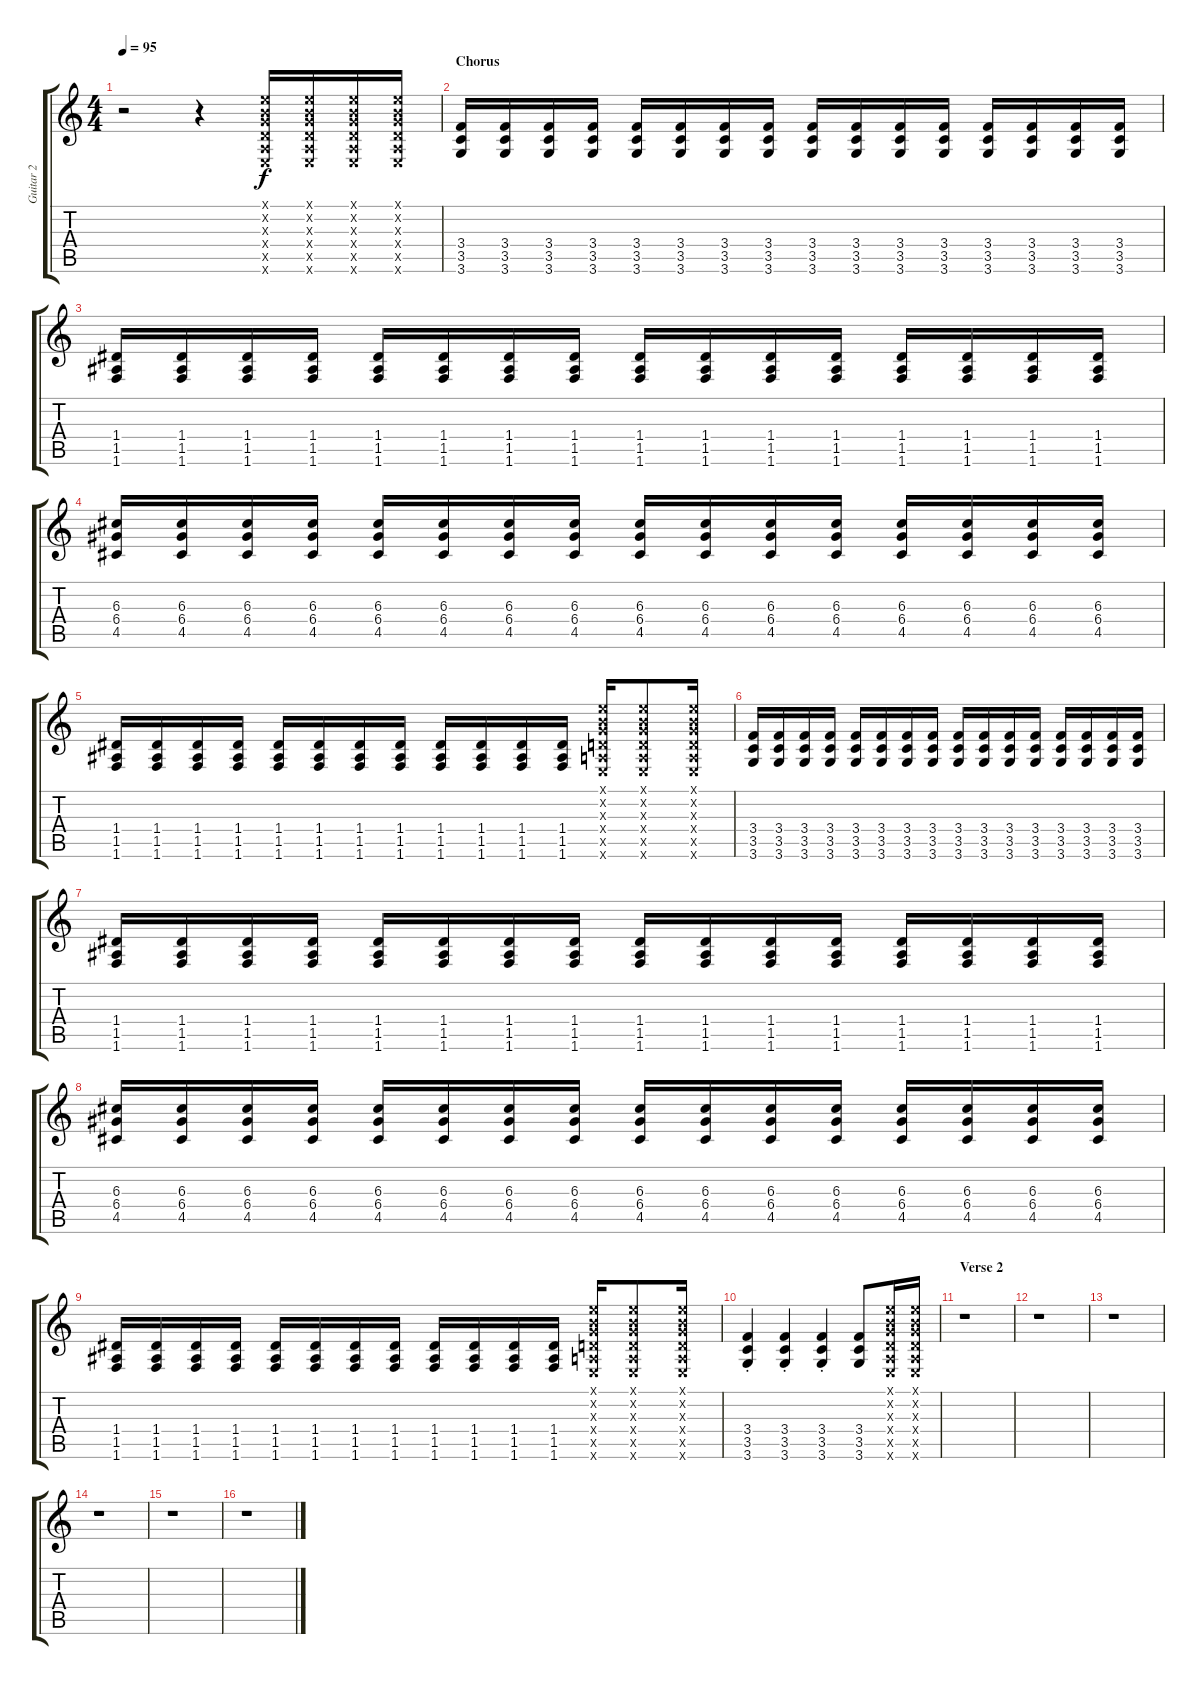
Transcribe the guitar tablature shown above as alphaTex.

\track ("Guitar 2" "Guitar 2") {instrument electricguitarclean}
\staff {score tabs}
\tuning (E4 B3 G3 D3 A2 E2) {hide}
\ts (4 4)
\tempo 95
\clef g2
\ks c
r.2{dy f} r.4 (0.1{x} 0.2{x} 0.3{x} 0.4{x} 0.5{x} 0.6{x}).16 (0.1{x} 0.2{x} 0.3{x} 0.4{x} 0.5{x} 0.6{x}).16 (0.1{x} 0.2{x} 0.3{x} 0.4{x} 0.5{x} 0.6{x}).16 (0.1{x} 0.2{x} 0.3{x} 0.4{x} 0.5{x} 0.6{x}).16 |
\section ("" "Chorus")
(3.4 3.5 3.6).16 (3.4 3.5 3.6).16 (3.4 3.5 3.6).16 (3.4 3.5 3.6).16 (3.4 3.5 3.6).16 (3.4 3.5 3.6).16 (3.4 3.5 3.6).16 (3.4 3.5 3.6).16 (3.4 3.5 3.6).16 (3.4 3.5 3.6).16 (3.4 3.5 3.6).16 (3.4 3.5 3.6).16 (3.4 3.5 3.6).16 (3.4 3.5 3.6).16 (3.4 3.5 3.6).16 (3.4 3.5 3.6).16 |
(1.4 1.5 1.6).16 (1.4 1.5 1.6).16 (1.4 1.5 1.6).16 (1.4 1.5 1.6).16 (1.4 1.5 1.6).16 (1.4 1.5 1.6).16 (1.4 1.5 1.6).16 (1.4 1.5 1.6).16 (1.4 1.5 1.6).16 (1.4 1.5 1.6).16 (1.4 1.5 1.6).16 (1.4 1.5 1.6).16 (1.4 1.5 1.6).16 (1.4 1.5 1.6).16 (1.4 1.5 1.6).16 (1.4 1.5 1.6).16 |
(6.3 6.4 4.5).16 (6.3 6.4 4.5).16 (6.3 6.4 4.5).16 (6.3 6.4 4.5).16 (6.3 6.4 4.5).16 (6.3 6.4 4.5).16 (6.3 6.4 4.5).16 (6.3 6.4 4.5).16 (6.3 6.4 4.5).16 (6.3 6.4 4.5).16 (6.3 6.4 4.5).16 (6.3 6.4 4.5).16 (6.3 6.4 4.5).16 (6.3 6.4 4.5).16 (6.3 6.4 4.5).16 (6.3 6.4 4.5).16 |
(1.4 1.5 1.6).16 (1.4 1.5 1.6).16 (1.4 1.5 1.6).16 (1.4 1.5 1.6).16 (1.4 1.5 1.6).16 (1.4 1.5 1.6).16 (1.4 1.5 1.6).16 (1.4 1.5 1.6).16 (1.4 1.5 1.6).16 (1.4 1.5 1.6).16 (1.4 1.5 1.6).16 (1.4 1.5 1.6).16 (0.1{x} 0.2{x} 0.3{x} 0.4{x} 0.5{x} 0.6{x}).16 (0.1{x} 0.2{x} 0.3{x} 0.4{x} 0.5{x} 0.6{x}).8 (0.1{x} 0.2{x} 0.3{x} 0.4{x} 0.5{x} 0.6{x}).16 |
(3.4 3.5 3.6).16 (3.4 3.5 3.6).16 (3.4 3.5 3.6).16 (3.4 3.5 3.6).16 (3.4 3.5 3.6).16 (3.4 3.5 3.6).16 (3.4 3.5 3.6).16 (3.4 3.5 3.6).16 (3.4 3.5 3.6).16 (3.4 3.5 3.6).16 (3.4 3.5 3.6).16 (3.4 3.5 3.6).16 (3.4 3.5 3.6).16 (3.4 3.5 3.6).16 (3.4 3.5 3.6).16 (3.4 3.5 3.6).16 |
(1.4 1.5 1.6).16 (1.4 1.5 1.6).16 (1.4 1.5 1.6).16 (1.4 1.5 1.6).16 (1.4 1.5 1.6).16 (1.4 1.5 1.6).16 (1.4 1.5 1.6).16 (1.4 1.5 1.6).16 (1.4 1.5 1.6).16 (1.4 1.5 1.6).16 (1.4 1.5 1.6).16 (1.4 1.5 1.6).16 (1.4 1.5 1.6).16 (1.4 1.5 1.6).16 (1.4 1.5 1.6).16 (1.4 1.5 1.6).16 |
(6.3 6.4 4.5).16 (6.3 6.4 4.5).16 (6.3 6.4 4.5).16 (6.3 6.4 4.5).16 (6.3 6.4 4.5).16 (6.3 6.4 4.5).16 (6.3 6.4 4.5).16 (6.3 6.4 4.5).16 (6.3 6.4 4.5).16 (6.3 6.4 4.5).16 (6.3 6.4 4.5).16 (6.3 6.4 4.5).16 (6.3 6.4 4.5).16 (6.3 6.4 4.5).16 (6.3 6.4 4.5).16 (6.3 6.4 4.5).16 |
(1.4 1.5 1.6).16 (1.4 1.5 1.6).16 (1.4 1.5 1.6).16 (1.4 1.5 1.6).16 (1.4 1.5 1.6).16 (1.4 1.5 1.6).16 (1.4 1.5 1.6).16 (1.4 1.5 1.6).16 (1.4 1.5 1.6).16 (1.4 1.5 1.6).16 (1.4 1.5 1.6).16 (1.4 1.5 1.6).16 (0.1{x} 0.2{x} 0.3{x} 0.4{x} 0.5{x} 0.6{x}).16 (0.1{x} 0.2{x} 0.3{x} 0.4{x} 0.5{x} 0.6{x}).8 (0.1{x} 0.2{x} 0.3{x} 0.4{x} 0.5{x} 0.6{x}).16 |
(3.4{st} 3.5{st} 3.6{st}).4 (3.4{st} 3.5{st} 3.6{st}).4 (3.4{st} 3.5{st} 3.6{st}).4 (3.4 3.5 3.6).8 (0.1{x} 0.2{x} 0.3{x} 0.4{x} 0.5{x} 0.6{x}).16 (0.1{x} 0.2{x} 0.3{x} 0.4{x} 0.5{x} 0.6{x}).16 |
\section ("" "Verse 2")
r.1 |
r.1 |
r.1 |
r.1 |
r.1 |
r.1
